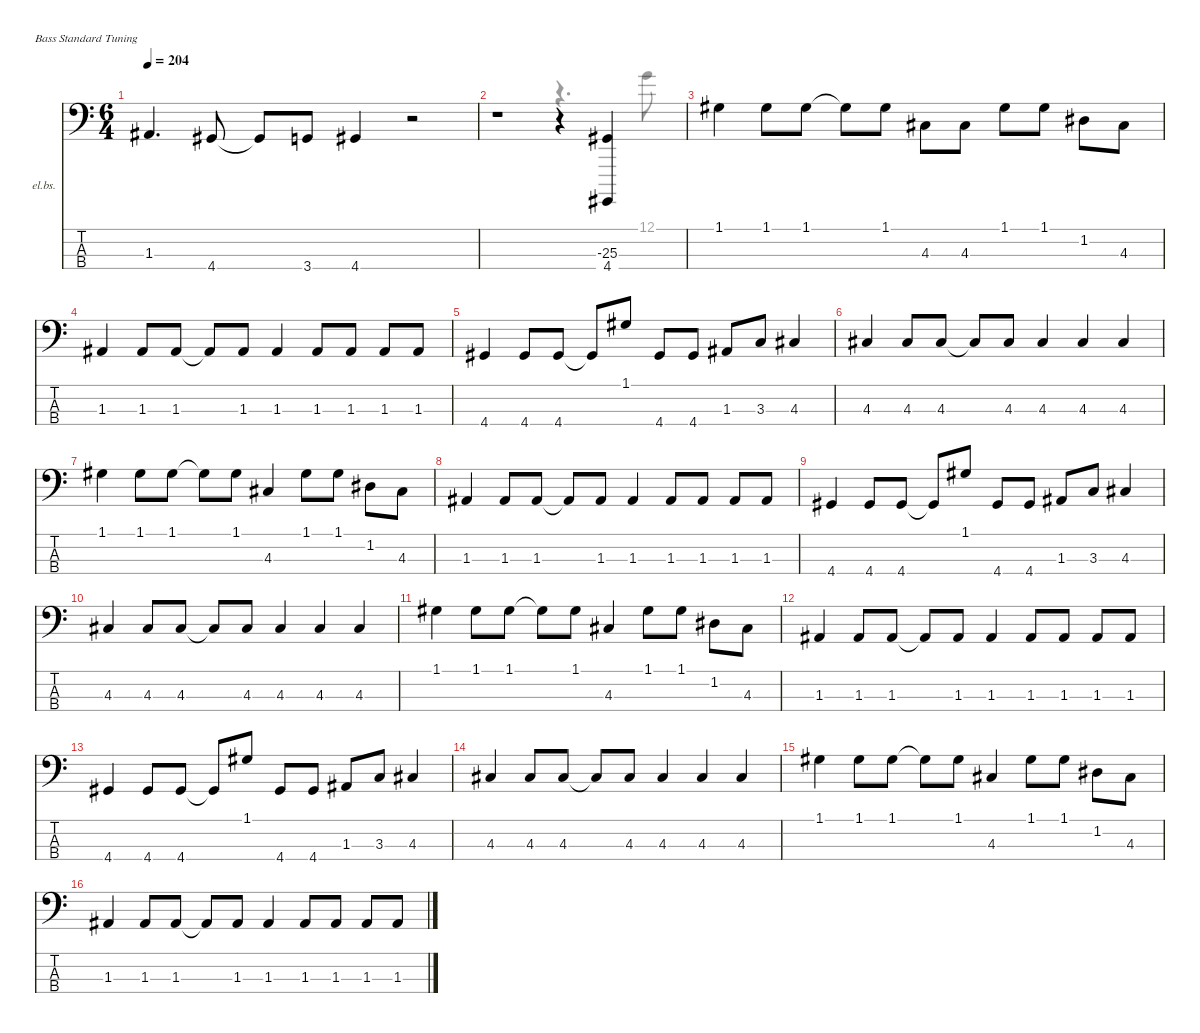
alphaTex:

\hideDynamics
\bracketExtendMode nobrackets
\firstSystemTrackNameOrientation horizontal
\track ("bass" "el.bs.") {instrument electricbassfinger}
\staff {score tabs}
\tuning (G2 D2 A1 E1)
\voice
\ts (6 4)
\tempo 204
\clef f4
\ks aminor
1.3{acc #}.4{d dy ff beam Up} 4.4{acc #}.8{beam Up} 4.4{t acc #}.8{beam Up} 3.4.8{beam Up} 4.4{acc #}.4{beam Up} r.2{beam Down} |
r.1{beam Up} r.4{beam Up} (4.4{acc #} -25.3{acc #}).4{beam Up} |
1.1{acc #}.4{beam Down} 1.1{acc #}.8{beam Down} 1.1{acc #}.8{beam Down} 1.1{t acc #}.8{beam Down} 1.1{acc #}.8{beam Down} 4.3{acc #}.8{beam Down} 4.3{acc #}.8{beam Down} 1.1{acc #}.8{beam Down} 1.1{acc #}.8{beam Down} 1.2{acc #}.8{beam Down} 4.3{acc #}.8{beam Down} |
1.3{acc #}.4{beam Up} 1.3{acc #}.8{beam Up} 1.3{acc #}.8{beam Up} 1.3{t acc #}.8{beam Up} 1.3{acc #}.8{beam Up} 1.3{acc #}.4{beam Up} 1.3{acc #}.8{beam Up} 1.3{acc #}.8{beam Up} 1.3{acc #}.8{beam Up} 1.3{acc #}.8{beam Up} |
4.4{acc #}.4{beam Up} 4.4{acc #}.8{beam Up} 4.4{acc #}.8{beam Up} 4.4{t acc #}.8{beam Up} 1.1{acc #}.8{beam Up} 4.4{acc #}.8{beam Up} 4.4{acc #}.8{beam Up} 1.3{acc #}.8{beam Up} 3.3.8{beam Up} 4.3{acc #}.4{beam Up} |
4.3{acc #}.4{beam Up} 4.3{acc #}.8{beam Up} 4.3{acc #}.8{beam Up} 4.3{t acc #}.8{beam Up} 4.3{acc #}.8{beam Up} 4.3{acc #}.4{beam Up} 4.3{acc #}.4{beam Up} 4.3{acc #}.4{beam Up} |
1.1{acc #}.4{beam Down} 1.1{acc #}.8{beam Down} 1.1{acc #}.8{beam Down} 1.1{t acc #}.8{beam Down} 1.1{acc #}.8{beam Down} 4.3{acc #}.4{beam Up} 1.1{acc #}.8{beam Down} 1.1{acc #}.8{beam Down} 1.2{acc #}.8{beam Down} 4.3{acc #}.8{beam Down} |
1.3{acc #}.4{beam Up} 1.3{acc #}.8{beam Up} 1.3{acc #}.8{beam Up} 1.3{t acc #}.8{beam Up} 1.3{acc #}.8{beam Up} 1.3{acc #}.4{beam Up} 1.3{acc #}.8{beam Up} 1.3{acc #}.8{beam Up} 1.3{acc #}.8{beam Up} 1.3{acc #}.8{beam Up} |
4.4{acc #}.4{beam Up} 4.4{acc #}.8{beam Up} 4.4{acc #}.8{beam Up} 4.4{t acc #}.8{beam Up} 1.1{acc #}.8{beam Up} 4.4{acc #}.8{beam Up} 4.4{acc #}.8{beam Up} 1.3{acc #}.8{beam Up} 3.3.8{beam Up} 4.3{acc #}.4{beam Up} |
4.3{acc #}.4{beam Up} 4.3{acc #}.8{beam Up} 4.3{acc #}.8{beam Up} 4.3{t acc #}.8{beam Up} 4.3{acc #}.8{beam Up} 4.3{acc #}.4{beam Up} 4.3{acc #}.4{beam Up} 4.3{acc #}.4{beam Up} |
1.1{acc #}.4{beam Down} 1.1{acc #}.8{beam Down} 1.1{acc #}.8{beam Down} 1.1{t acc #}.8{beam Down} 1.1{acc #}.8{beam Down} 4.3{acc #}.4{beam Up} 1.1{acc #}.8{beam Down} 1.1{acc #}.8{beam Down} 1.2{acc #}.8{beam Down} 4.3{acc #}.8{beam Down} |
1.3{acc #}.4{beam Up} 1.3{acc #}.8{beam Up} 1.3{acc #}.8{beam Up} 1.3{t acc #}.8{beam Up} 1.3{acc #}.8{beam Up} 1.3{acc #}.4{beam Up} 1.3{acc #}.8{beam Up} 1.3{acc #}.8{beam Up} 1.3{acc #}.8{beam Up} 1.3{acc #}.8{beam Up} |
4.4{acc #}.4{beam Up} 4.4{acc #}.8{beam Up} 4.4{acc #}.8{beam Up} 4.4{t acc #}.8{beam Up} 1.1{acc #}.8{beam Up} 4.4{acc #}.8{beam Up} 4.4{acc #}.8{beam Up} 1.3{acc #}.8{beam Up} 3.3.8{beam Up} 4.3{acc #}.4{beam Up} |
4.3{acc #}.4{beam Up} 4.3{acc #}.8{beam Up} 4.3{acc #}.8{beam Up} 4.3{t acc #}.8{beam Up} 4.3{acc #}.8{beam Up} 4.3{acc #}.4{beam Up} 4.3{acc #}.4{beam Up} 4.3{acc #}.4{beam Up} |
1.1{acc #}.4{beam Down} 1.1{acc #}.8{beam Down} 1.1{acc #}.8{beam Down} 1.1{t acc #}.8{beam Down} 1.1{acc #}.8{beam Down} 4.3{acc #}.4{beam Up} 1.1{acc #}.8{beam Down} 1.1{acc #}.8{beam Down} 1.2{acc #}.8{beam Down} 4.3{acc #}.8{beam Down} |
1.3{acc #}.4{beam Up} 1.3{acc #}.8{beam Up} 1.3{acc #}.8{beam Up} 1.3{t acc #}.8{beam Up} 1.3{acc #}.8{beam Up} 1.3{acc #}.4{beam Up} 1.3{acc #}.8{beam Up} 1.3{acc #}.8{beam Up} 1.3{acc #}.8{beam Up} 1.3{acc #}.8{beam Up}
\voice
\clef f4
\ottava regular
\simile none
\ks aminor
|
r.1{beam Down} r.4{d beam Down} 12.1.8{beam Down} |
|
|
|
|
|
|
|
|
|
|
|
|
|
